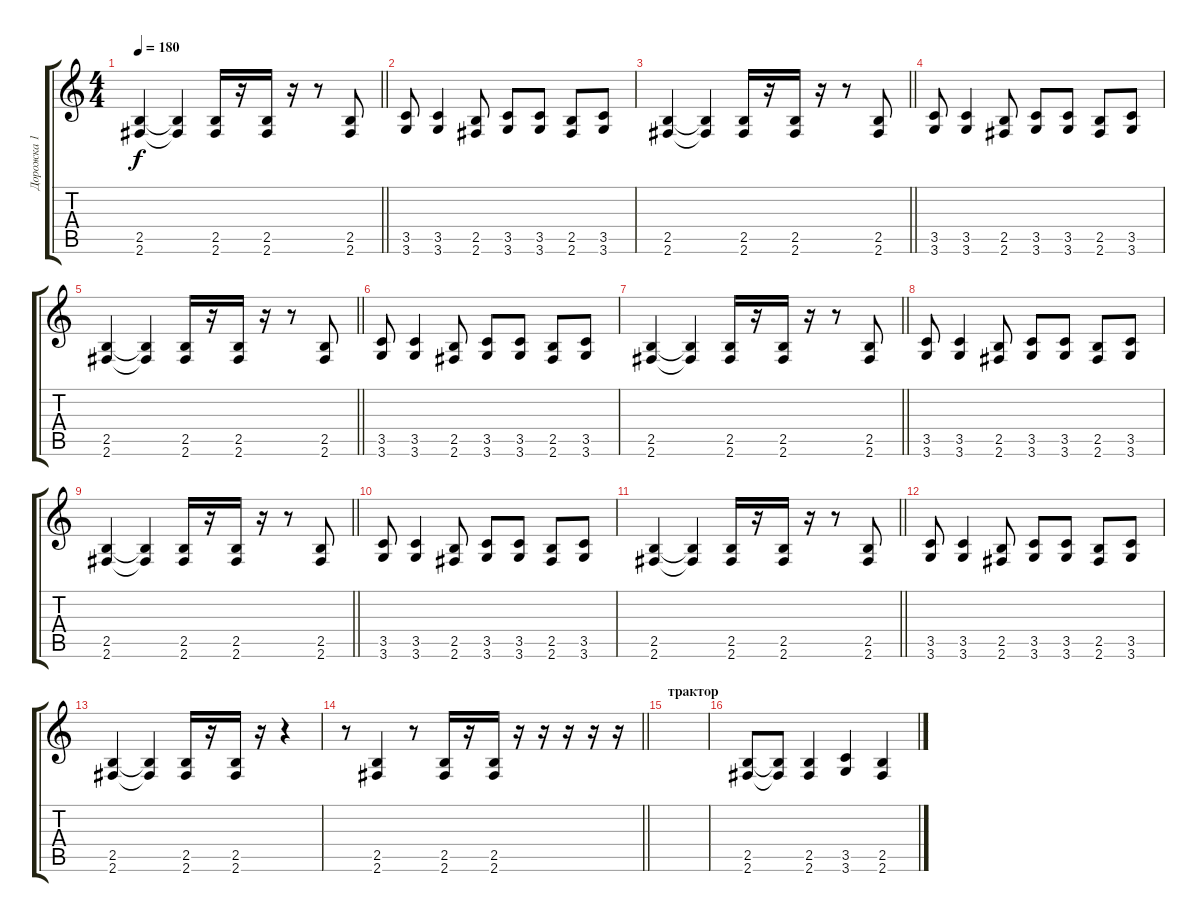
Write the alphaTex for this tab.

\track ("Дорожка 1" "Дорожка 1") {instrument distortionguitar}
\staff {score tabs}
\tuning (E4 B3 G3 D3 A2 E2) {hide}
\ts (4 4)
\tempo 180
\clef g2
\barLineRight lightlight
\ks c
(2.5 2.6).4{dy f} (2.5{t} 2.6{t}).4 (2.5 2.6).16 r.16 (2.5 2.6).16 r.16 r.8 (2.5 2.6).8 |
(3.5 3.6).8 (3.5 3.6).4 (2.5 2.6).8 (3.5 3.6).8 (3.5 3.6).8 (2.5 2.6).8 (3.5 3.6).8 |
\barLineRight lightlight
(2.5 2.6).4 (2.5{t} 2.6{t}).4 (2.5 2.6).16 r.16 (2.5 2.6).16 r.16 r.8 (2.5 2.6).8 |
(3.5 3.6).8 (3.5 3.6).4 (2.5 2.6).8 (3.5 3.6).8 (3.5 3.6).8 (2.5 2.6).8 (3.5 3.6).8 |
\barLineRight lightlight
(2.5 2.6).4 (2.5{t} 2.6{t}).4 (2.5 2.6).16 r.16 (2.5 2.6).16 r.16 r.8 (2.5 2.6).8 |
(3.5 3.6).8 (3.5 3.6).4 (2.5 2.6).8 (3.5 3.6).8 (3.5 3.6).8 (2.5 2.6).8 (3.5 3.6).8 |
\barLineRight lightlight
(2.5 2.6).4 (2.5{t} 2.6{t}).4 (2.5 2.6).16 r.16 (2.5 2.6).16 r.16 r.8 (2.5 2.6).8 |
(3.5 3.6).8 (3.5 3.6).4 (2.5 2.6).8 (3.5 3.6).8 (3.5 3.6).8 (2.5 2.6).8 (3.5 3.6).8 |
\barLineRight lightlight
(2.5 2.6).4 (2.5{t} 2.6{t}).4 (2.5 2.6).16 r.16 (2.5 2.6).16 r.16 r.8 (2.5 2.6).8 |
(3.5 3.6).8 (3.5 3.6).4 (2.5 2.6).8 (3.5 3.6).8 (3.5 3.6).8 (2.5 2.6).8 (3.5 3.6).8 |
\barLineRight lightlight
(2.5 2.6).4 (2.5{t} 2.6{t}).4 (2.5 2.6).16 r.16 (2.5 2.6).16 r.16 r.8 (2.5 2.6).8 |
(3.5 3.6).8 (3.5 3.6).4 (2.5 2.6).8 (3.5 3.6).8 (3.5 3.6).8 (2.5 2.6).8 (3.5 3.6).8 |
(2.5 2.6).4 (2.5{t} 2.6{t}).4 (2.5 2.6).16 r.16 (2.5 2.6).16 r.16 r.4 |
\barLineRight lightlight
r.8 (2.5 2.6).4 r.8 (2.5 2.6).16 r.16 (2.5 2.6).16 r.16 r.16 r.16 r.16 r.16 |
\section ("" "трактор")
|
(2.5 2.6).8 (2.5{t} 2.6{t}).8 (2.5 2.6).4 (3.5 3.6).4 (2.5 2.6).4
